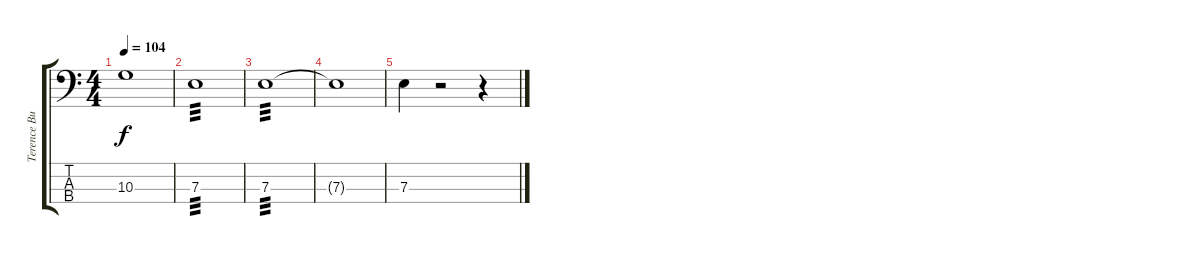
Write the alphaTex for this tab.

\track ("Terence Bulter" "Terence Bu") {instrument overdrivenguitar bank 1}
\staff {score tabs}
\tuning (G2 D2 A1 E1) {hide}
\ts (4 4)
\tempo 104
\clef f4
\ks c
10.3{t}.1{dy f} |
7.3.1{tp 3} |
7.3.1{tp 3} |
7.3{t}.1 |
7.3.4 r.2 r.4
